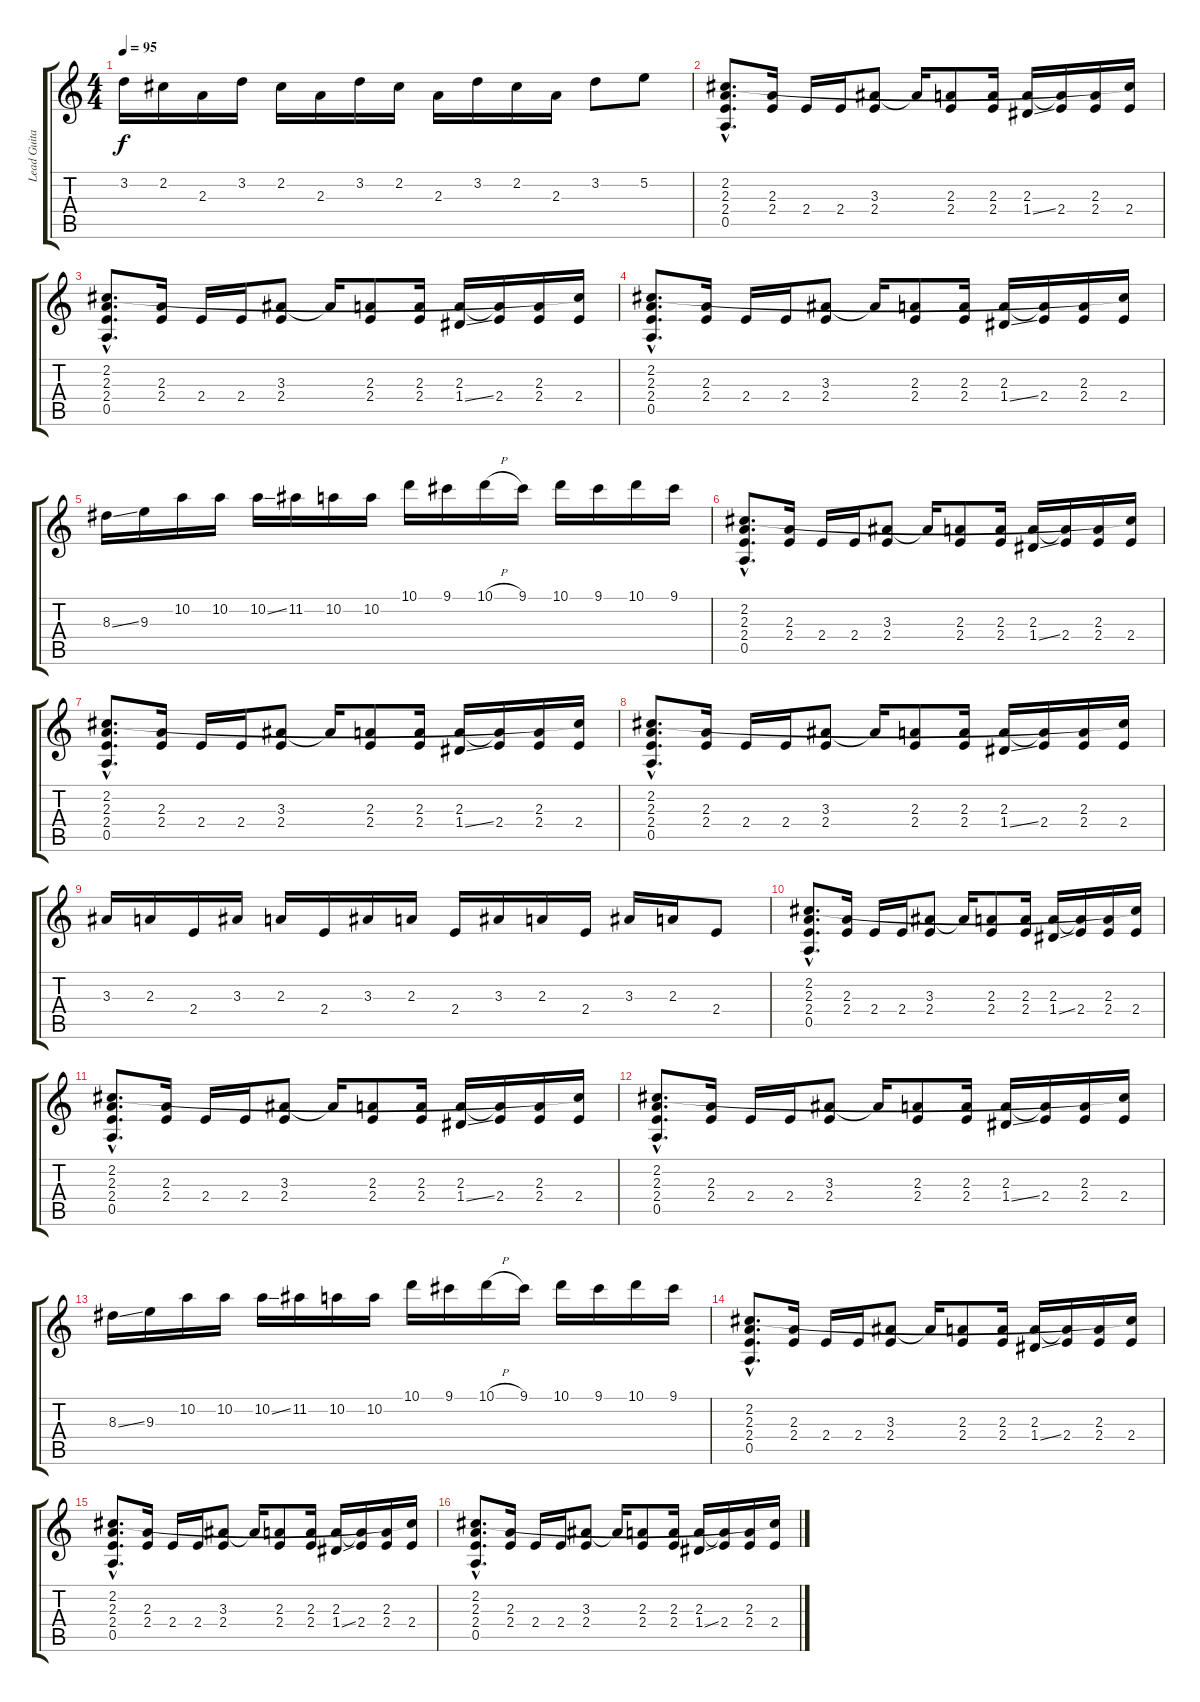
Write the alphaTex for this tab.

\track ("Lead Guitar" "Lead Guita") {instrument acousticguitarsteel}
\staff {score tabs}
\tuning (E4 B3 G3 D3 A2 E2) {hide}
\ts (4 4)
\tempo 95
\clef g2
\ks c
3.2.16{dy f} 2.2.16 2.3.16 3.2.16 2.2.16 2.3.16 3.2.16 2.2.16 2.3.16 3.2.16 2.2.16 2.3.16 3.2.8 5.2.8 |
(2.2{hac} 2.3{hac} 2.4{hac} 0.5{hac}).8{d instrument acousticguitarsteel} (2.3 2.4).16 2.4.16 2.4.16 (3.3 2.4).8 3.3{t}.16 (2.3 2.4).8 (2.3 2.4).16 (2.3 1.4{ss}).16 (2.3{t} 2.4).16 (2.3 2.4).16 (2.2{t} 2.4).16 |
(2.2{hac} 2.3{hac} 2.4{hac} 0.5{hac}).8{d} (2.3 2.4).16 2.4.16 2.4.16 (3.3 2.4).8 3.3{t}.16 (2.3 2.4).8 (2.3 2.4).16 (2.3 1.4{ss}).16 (2.3{t} 2.4).16 (2.3 2.4).16 (2.2{t} 2.4).16 |
(2.2{hac} 2.3{hac} 2.4{hac} 0.5{hac}).8{d} (2.3 2.4).16 2.4.16 2.4.16 (3.3 2.4).8 3.3{t}.16 (2.3 2.4).8 (2.3 2.4).16 (2.3 1.4{ss}).16 (2.3{t} 2.4).16 (2.3 2.4).16 (2.2{t} 2.4).16 |
8.3{ss}.16 9.3.16 10.2.16 10.2.16 10.2{ss}.16 11.2.16 10.2.16 10.2.16 10.1.16 9.1.16 10.1{h}.16 9.1.16 10.1.16 9.1.16 10.1.16 9.1.16 |
(2.2{hac} 2.3{hac} 2.4{hac} 0.5{hac}).8{d} (2.3 2.4).16 2.4.16 2.4.16 (3.3 2.4).8 3.3{t}.16 (2.3 2.4).8 (2.3 2.4).16 (2.3 1.4{ss}).16 (2.3{t} 2.4).16 (2.3 2.4).16 (2.2{t} 2.4).16 |
(2.2{hac} 2.3{hac} 2.4{hac} 0.5{hac}).8{d} (2.3 2.4).16 2.4.16 2.4.16 (3.3 2.4).8 3.3{t}.16 (2.3 2.4).8 (2.3 2.4).16 (2.3 1.4{ss}).16 (2.3{t} 2.4).16 (2.3 2.4).16 (2.2{t} 2.4).16 |
(2.2{hac} 2.3{hac} 2.4{hac} 0.5{hac}).8{d} (2.3 2.4).16 2.4.16 2.4.16 (3.3 2.4).8 3.3{t}.16 (2.3 2.4).8 (2.3 2.4).16 (2.3 1.4{ss}).16 (2.3{t} 2.4).16 (2.3 2.4).16 (2.2{t} 2.4).16 |
3.3.16 2.3.16 2.4.16 3.3.16 2.3.16 2.4.16 3.3.16 2.3.16 2.4.16 3.3.16 2.3.16 2.4.16 3.3.16 2.3.16 2.4.8 |
(2.2{hac} 2.3{hac} 2.4{hac} 0.5{hac}).8{d} (2.3 2.4).16 2.4.16 2.4.16 (3.3 2.4).8 3.3{t}.16 (2.3 2.4).8 (2.3 2.4).16 (2.3 1.4{ss}).16 (2.3{t} 2.4).16 (2.3 2.4).16 (2.2{t} 2.4).16 |
(2.2{hac} 2.3{hac} 2.4{hac} 0.5{hac}).8{d} (2.3 2.4).16 2.4.16 2.4.16 (3.3 2.4).8 3.3{t}.16 (2.3 2.4).8 (2.3 2.4).16 (2.3 1.4{ss}).16 (2.3{t} 2.4).16 (2.3 2.4).16 (2.2{t} 2.4).16 |
(2.2{hac} 2.3{hac} 2.4{hac} 0.5{hac}).8{d} (2.3 2.4).16 2.4.16 2.4.16 (3.3 2.4).8 3.3{t}.16 (2.3 2.4).8 (2.3 2.4).16 (2.3 1.4{ss}).16 (2.3{t} 2.4).16 (2.3 2.4).16 (2.2{t} 2.4).16 |
8.3{ss}.16 9.3.16 10.2.16 10.2.16 10.2{ss}.16 11.2.16 10.2.16 10.2.16 10.1.16 9.1.16 10.1{h}.16 9.1.16 10.1.16 9.1.16 10.1.16 9.1.16 |
(2.2{hac} 2.3{hac} 2.4{hac} 0.5{hac}).8{d} (2.3 2.4).16 2.4.16 2.4.16 (3.3 2.4).8 3.3{t}.16 (2.3 2.4).8 (2.3 2.4).16 (2.3 1.4{ss}).16 (2.3{t} 2.4).16 (2.3 2.4).16 (2.2{t} 2.4).16 |
(2.2{hac} 2.3{hac} 2.4{hac} 0.5{hac}).8{d} (2.3 2.4).16 2.4.16 2.4.16 (3.3 2.4).8 3.3{t}.16 (2.3 2.4).8 (2.3 2.4).16 (2.3 1.4{ss}).16 (2.3{t} 2.4).16 (2.3 2.4).16 (2.2{t} 2.4).16 |
(2.2{hac} 2.3{hac} 2.4{hac} 0.5{hac}).8{d} (2.3 2.4).16 2.4.16 2.4.16 (3.3 2.4).8 3.3{t}.16 (2.3 2.4).8 (2.3 2.4).16 (2.3 1.4{ss}).16 (2.3{t} 2.4).16 (2.3 2.4).16 (2.2{t} 2.4).16
